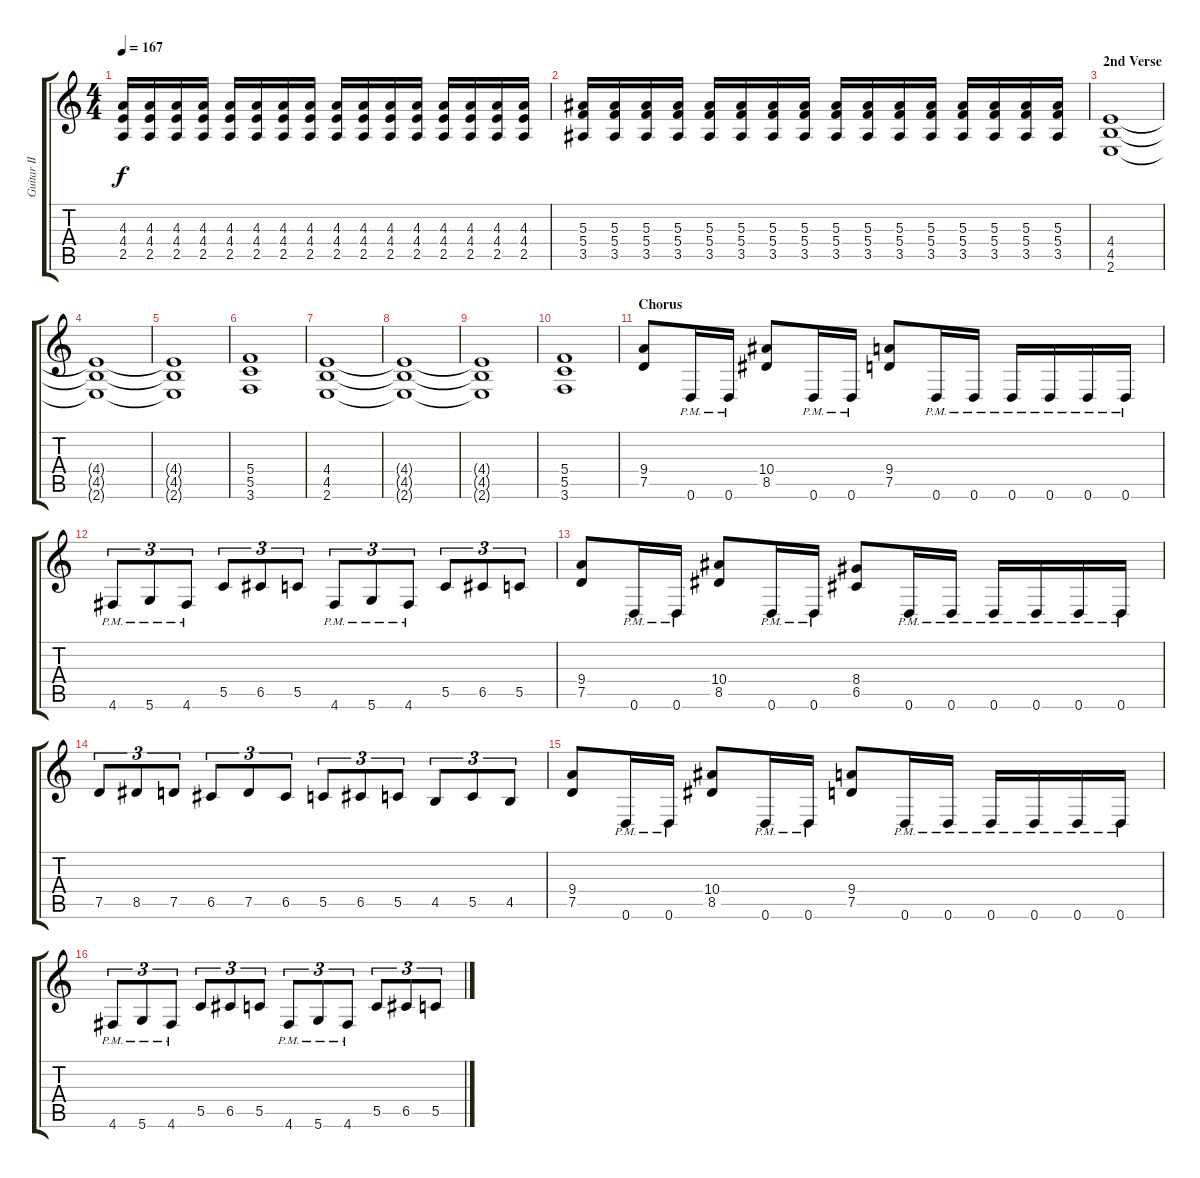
\track ("Guitar II" "Guitar II") {instrument distortionguitar}
\staff {score tabs}
\tuning (D4 A3 F3 C3 G2 D2) {hide}
\ts (4 4)
\tempo 167
\clef g2
\ks c
(4.3 4.4 2.5).16{dy f} (4.3 4.4 2.5).16 (4.3 4.4 2.5).16 (4.3 4.4 2.5).16 (4.3 4.4 2.5).16 (4.3 4.4 2.5).16 (4.3 4.4 2.5).16 (4.3 4.4 2.5).16 (4.3 4.4 2.5).16 (4.3 4.4 2.5).16 (4.3 4.4 2.5).16 (4.3 4.4 2.5).16 (4.3 4.4 2.5).16 (4.3 4.4 2.5).16 (4.3 4.4 2.5).16 (4.3 4.4 2.5).16 |
(5.3 5.4 3.5).16 (5.3 5.4 3.5).16 (5.3 5.4 3.5).16 (5.3 5.4 3.5).16 (5.3 5.4 3.5).16 (5.3 5.4 3.5).16 (5.3 5.4 3.5).16 (5.3 5.4 3.5).16 (5.3 5.4 3.5).16 (5.3 5.4 3.5).16 (5.3 5.4 3.5).16 (5.3 5.4 3.5).16 (5.3 5.4 3.5).16 (5.3 5.4 3.5).16 (5.3 5.4 3.5).16 (5.3 5.4 3.5).16 |
\section ("" "2nd Verse")
(4.4 4.5 2.6).1{volume 14} |
(4.4{t} 4.5{t} 2.6{t}).1 |
(4.4{t} 4.5{t} 2.6{t}).1 |
(5.4 5.5 3.6).1 |
(4.4 4.5 2.6).1 |
(4.4{t} 4.5{t} 2.6{t}).1 |
(4.4{t} 4.5{t} 2.6{t}).1 |
(5.4 5.5 3.6).1 |
\section ("" "Chorus")
(9.4 7.5).8 0.6{pm}.16 0.6{pm}.16 (10.4 8.5).8 0.6{pm}.16 0.6{pm}.16 (9.4 7.5).8 0.6{pm}.16 0.6{pm}.16 0.6{pm}.16 0.6{pm}.16 0.6{pm}.16 0.6{pm}.16 |
4.6{pm}.8{tu (3 2)} 5.6{pm}.8{tu (3 2)} 4.6{pm}.8{tu (3 2)} 5.5.8{tu (3 2)} 6.5.8{tu (3 2)} 5.5.8{tu (3 2)} 4.6{pm}.8{tu (3 2)} 5.6{pm}.8{tu (3 2)} 4.6{pm}.8{tu (3 2)} 5.5.8{tu (3 2)} 6.5.8{tu (3 2)} 5.5.8{tu (3 2)} |
(9.4 7.5).8 0.6{pm}.16 0.6{pm}.16 (10.4 8.5).8 0.6{pm}.16 0.6{pm}.16 (8.4 6.5).8 0.6{pm}.16 0.6{pm}.16 0.6{pm}.16 0.6{pm}.16 0.6{pm}.16 0.6{pm}.16 |
7.5.8{tu (3 2)} 8.5.8{tu (3 2)} 7.5.8{tu (3 2)} 6.5.8{tu (3 2)} 7.5.8{tu (3 2)} 6.5.8{tu (3 2)} 5.5.8{tu (3 2)} 6.5.8{tu (3 2)} 5.5.8{tu (3 2)} 4.5.8{tu (3 2)} 5.5.8{tu (3 2)} 4.5.8{tu (3 2)} |
(9.4 7.5).8 0.6{pm}.16 0.6{pm}.16 (10.4 8.5).8 0.6{pm}.16 0.6{pm}.16 (9.4 7.5).8 0.6{pm}.16 0.6{pm}.16 0.6{pm}.16 0.6{pm}.16 0.6{pm}.16 0.6{pm}.16 |
4.6{pm}.8{tu (3 2)} 5.6{pm}.8{tu (3 2)} 4.6{pm}.8{tu (3 2)} 5.5.8{tu (3 2)} 6.5.8{tu (3 2)} 5.5.8{tu (3 2)} 4.6{pm}.8{tu (3 2)} 5.6{pm}.8{tu (3 2)} 4.6{pm}.8{tu (3 2)} 5.5.8{tu (3 2)} 6.5.8{tu (3 2)} 5.5.8{tu (3 2)}
